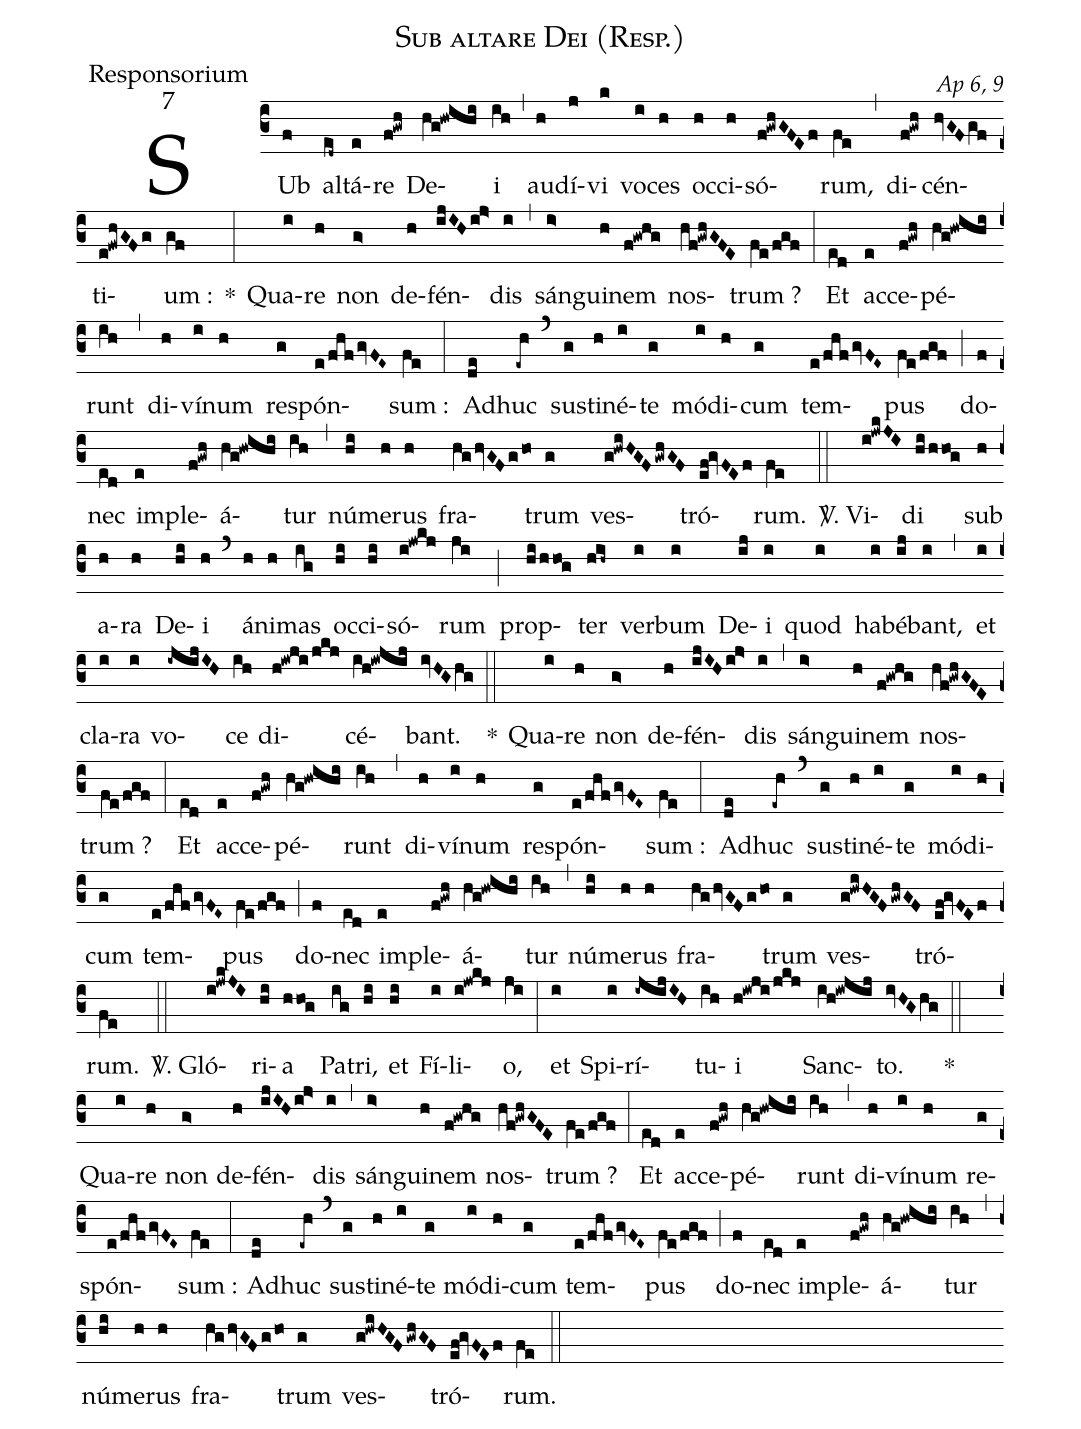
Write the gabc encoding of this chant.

name:Sub altare Dei (Resp.);
office-part:Responsorium;
mode:7;
commentary:Ap 6, 9;
%%
(c3)SUb(f) al(ed~)tá(e)re(f!gwh) De(hg!hwihi)i(ih) (,) au(h)dí(j)vi(k) vo(i)ces(h) oc(h)ci(h)só(f!gwhGFEf)rum,(fe) (,) di(f!gwh)cén(hvGFgf)ti(e!fwhGFg)um :(gf) *(:) Qua(i)re(h) non(g>) de(h)fén(ijIHij>)dis(i) (,) sán(i>)gui(h)nem(f!gwhg) nos(hf!gwhGFE)trum ?(fe/fgf) (:) Et(ed) ac(e)ce(f!gwh)pé(hg!hwihi)runt(ih) (,) di(h)ví(i)num(h) re(g)spón(e/fhf/gvFE~)sum :(fe) (:) Ad(de)huc(-eh) (`) sus(g)ti(h)né(i)te(g) mó(i)di(h)cum(g) tem(e/fhf/.gvFE~)pus(fe/fgf) (;) do(f)nec(ed) im(e)ple(f!gwh)á(hg!hwihi)tur(ih) (,) nú(hi)me(h)rus(h) fra(hg/hvGFgho)trum(g) ves(g!hwiHGF/gwhGF)tró(ef!gvFEf)rum.(fe) (::)

<sp>V/</sp>. Vi(i!jwkJI)di(hi/hhog) sub(h) a(h)ra(h) De(hi)i(h) (`) á(h)ni(h)mas(ig) oc(hi)ci(hi)só(i!jwkj)rum(ji) (;) prop(hi/hhog)ter(hih~) ver(i)bum(i) De(ij)i(i) quod(i) ha(i)bé(ij)bant,(i) (,) et(i) cla(i)ra(i) vo(-ijijIH)ce(ih) di(h!iwji/jkj)cé(ih!iwjij)bant.(ivHGhg) (::)
*() Qua(i)re(h) non(g>) de(h)fén(ijIHij>)dis(i) (,) sán(i>)gui(h)nem(f!gwhg) nos(hf!gwhGFE)trum ?(fe/fgf) (:) Et(ed) ac(e)ce(f!gwh)pé(hg!hwihi)runt(ih) (,) di(h)ví(i)num(h) re(g)spón(e/fhf/gvFE~)sum :(fe) (:) Ad(de)huc(-eh) (`) sus(g)ti(h)né(i)te(g) mó(i)di(h)cum(g) tem(e/fhf/.gvFE~)pus(fe/fgf) (;) do(f)nec(ed) im(e)ple(f!gwh)á(hg!hwihi)tur(ih) (,) nú(hi)me(h)rus(h) fra(hg/hvGFgho)trum(g) ves(g!hwiHGF/gwhGF)tró(ef!gvFEf)rum.(fe) (::)

<sp>V/</sp>. Gló(i!jwkJI)ri(hi)a(hhog) Pa(ig)tri,(hi) et(hi) Fí(i)li(i!jwkj)o,(ji) (:) et(i) Spi(i)rí(-ijijIH)tu(ih)i(h!iwji/jkj) Sanc(ih!iwjij)to.(ivHGhg) (::)
*() Qua(i)re(h) non(g>) de(h)fén(ijIHij>)dis(i) (,) sán(i>)gui(h)nem(f!gwhg) nos(hf!gwhGFE)trum ?(fe/fgf) (:) Et(ed) ac(e)ce(f!gwh)pé(hg!hwihi)runt(ih) (,) di(h)ví(i)num(h) re(g)spón(e/fhf/gvFE~)sum :(fe) (:) Ad(de)huc(-eh) (`) sus(g)ti(h)né(i)te(g) mó(i)di(h)cum(g) tem(e/fhf/.gvFE~)pus(fe/fgf) (;) do(f)nec(ed) im(e)ple(f!gwh)á(hg!hwihi)tur(ih) (,) nú(hi)me(h)rus(h) fra(hg/hvGFgho)trum(g) ves(g!hwiHGF/gwhGF)tró(ef!gvFEf)rum.(fe) (::)
